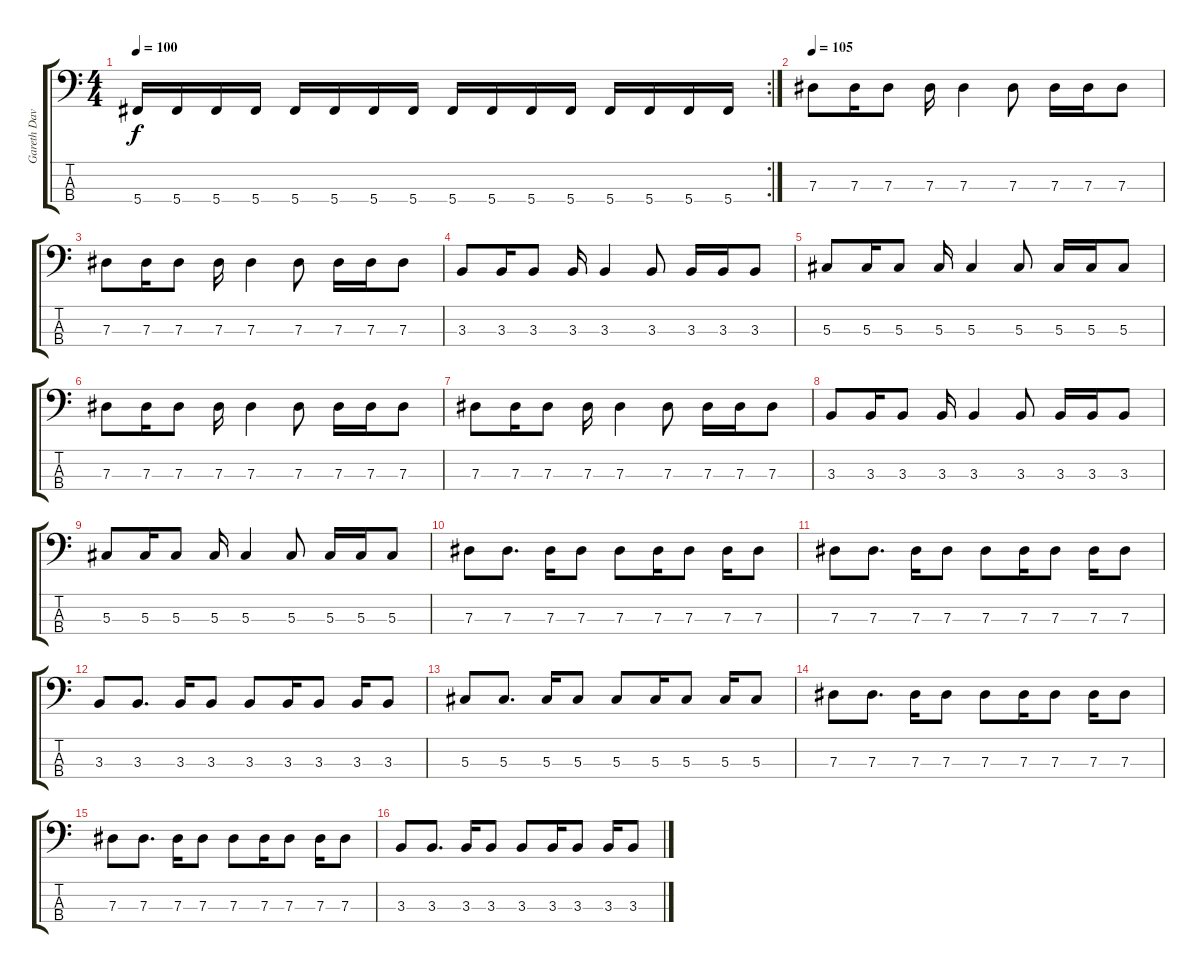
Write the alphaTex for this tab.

\track ("Gareth Davies" "Gareth Dav") {instrument electricbasspick}
\staff {score tabs}
\tuning (Gb2 Db2 Ab1 Db1) {hide}
\rc 2
\ts (4 4)
\tempo 100
\clef f4
\ks c
5.4.16{dy f} 5.4.16 5.4.16 5.4.16 5.4.16 5.4.16 5.4.16 5.4.16 5.4.16 5.4.16 5.4.16 5.4.16 5.4.16 5.4.16 5.4.16 5.4.16 |
\tempo 105
7.3.8 7.3.16 7.3.8 7.3.16 7.3.4 7.3.8 7.3.16 7.3.16 7.3.8 |
7.3.8 7.3.16 7.3.8 7.3.16 7.3.4 7.3.8 7.3.16 7.3.16 7.3.8 |
3.3.8 3.3.16 3.3.8 3.3.16 3.3.4 3.3.8 3.3.16 3.3.16 3.3.8 |
5.3.8 5.3.16 5.3.8 5.3.16 5.3.4 5.3.8 5.3.16 5.3.16 5.3.8 |
7.3.8 7.3.16 7.3.8 7.3.16 7.3.4 7.3.8 7.3.16 7.3.16 7.3.8 |
7.3.8 7.3.16 7.3.8 7.3.16 7.3.4 7.3.8 7.3.16 7.3.16 7.3.8 |
3.3.8 3.3.16 3.3.8 3.3.16 3.3.4 3.3.8 3.3.16 3.3.16 3.3.8 |
5.3.8 5.3.16 5.3.8 5.3.16 5.3.4 5.3.8 5.3.16 5.3.16 5.3.8 |
7.3.8 7.3.8{d} 7.3.16 7.3.8 7.3.8 7.3.16 7.3.8 7.3.16 7.3.8 |
7.3.8 7.3.8{d} 7.3.16 7.3.8 7.3.8 7.3.16 7.3.8 7.3.16 7.3.8 |
3.3.8 3.3.8{d} 3.3.16 3.3.8 3.3.8 3.3.16 3.3.8 3.3.16 3.3.8 |
5.3.8 5.3.8{d} 5.3.16 5.3.8 5.3.8 5.3.16 5.3.8 5.3.16 5.3.8 |
7.3.8 7.3.8{d} 7.3.16 7.3.8 7.3.8 7.3.16 7.3.8 7.3.16 7.3.8 |
7.3.8 7.3.8{d} 7.3.16 7.3.8 7.3.8 7.3.16 7.3.8 7.3.16 7.3.8 |
3.3.8 3.3.8{d} 3.3.16 3.3.8 3.3.8 3.3.16 3.3.8 3.3.16 3.3.8
